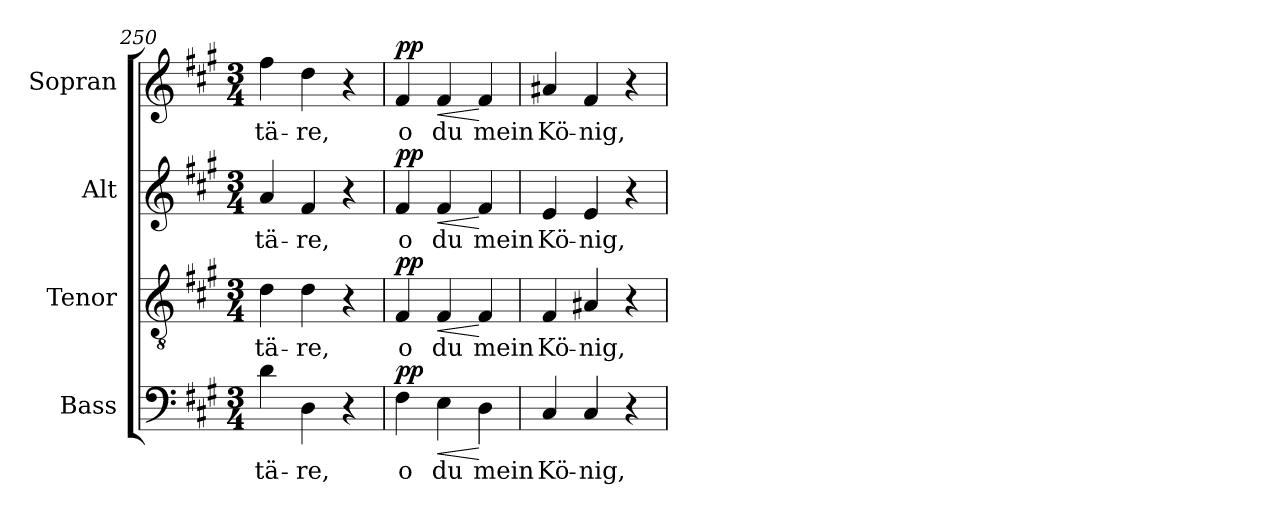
**kern	**text	**dynam	**kern	**text	**dynam	**kern	**text	**dynam	**kern	**text	**dynam
*part4	*part4	*part4	*part3	*part3	*part3	*part2	*part2	*part2	*part1	*part1	*part1
*staff4	*staff4	*staff4	*staff3	*staff3	*staff3	*staff2	*staff2	*staff2	*staff1	*staff1	*staff1
*I"Bass	*	*	*I"Tenor	*	*	*I"Alt	*	*	*I"Sopran	*	*
*I'B.	*	*	*I'T.	*	*	*I'A.	*	*	*I'S.	*	*
!!LO:LB:g=z
*clefF4	*	*	*clefGv2	*	*	*clefG2	*	*	*clefG2	*	*
*k[f#c#g#]	*	*	*k[f#c#g#]	*	*	*k[f#c#g#]	*	*	*k[f#c#g#]	*	*
*A:	*	*	*A:	*	*	*A:	*	*	*A:	*	*
*M3/4	*	*	*M3/4	*	*	*M3/4	*	*	*M3/4	*	*
=250	=250	=250	=250	=250	=250	=250	=250	=250	=250	=250	=250
!	!LO:LY:b	!	!	!LO:LY:b	!	!	!LO:LY:b	!	!	!LO:LY:b	!
4d\	-tä-	.	4d\	-tä-	.	4a/	-tä-	.	4ff#\	-tä-	.
!	!LO:LY:b	!	!	!LO:LY:b	!	!	!LO:LY:b	!	!	!LO:LY:b	!
4D\	-re,	.	4d\	-re,	.	4f#/	-re,	.	4dd\	-re,	.
4r	.	.	4r	.	.	4r	.	.	4r	.	.
=251	=251	=251	=251	=251	=251	=251	=251	=251	=251	=251	=251
!	!LO:LY:b	!LO:DY:a	!	!LO:LY:b	!LO:DY:a	!	!LO:LY:b	!LO:DY:a	!	!LO:LY:b	!LO:DY:a
4F#\	o	pp	4F#/	o	pp	4f#/	o	pp	4f#/	o	pp
!	!LO:LY:b	!LO:HP:b	!	!LO:LY:b	!LO:HP:b	!	!LO:LY:b	!LO:HP:b	!	!LO:LY:b	!LO:HP:b
4E\	du	<	4F#/	du	<	4f#/	du	<	4f#/	du	<
!	!LO:LY:b	!	!	!LO:LY:b	!	!	!LO:LY:b	!	!	!LO:LY:b	!
4D\	mein	[	4F#/	mein	[	4f#/	mein	[	4f#/	mein	[
=252	=252	=252	=252	=252	=252	=252	=252	=252	=252	=252	=252
!	!LO:LY:b	!	!	!LO:LY:b	!	!	!LO:LY:b	!	!	!LO:LY:b	!
4C#/	Kö-	.	4F#/	Kö-	.	4e/	Kö-	.	4a#X/	Kö-	.
!	!LO:LY:b	!	!	!LO:LY:b	!	!	!LO:LY:b	!	!	!LO:LY:b	!
4C#/	-nig,	.	4A#X/	-nig,	.	4e/	-nig,	.	4f#/	-nig,	.
4r	.	.	4r	.	.	4r	.	.	4r	.	.
=	=	=	=	=	=	=	=	=	=	=	=
*-	*-	*-	*-	*-	*-	*-	*-	*-	*-	*-	*-
